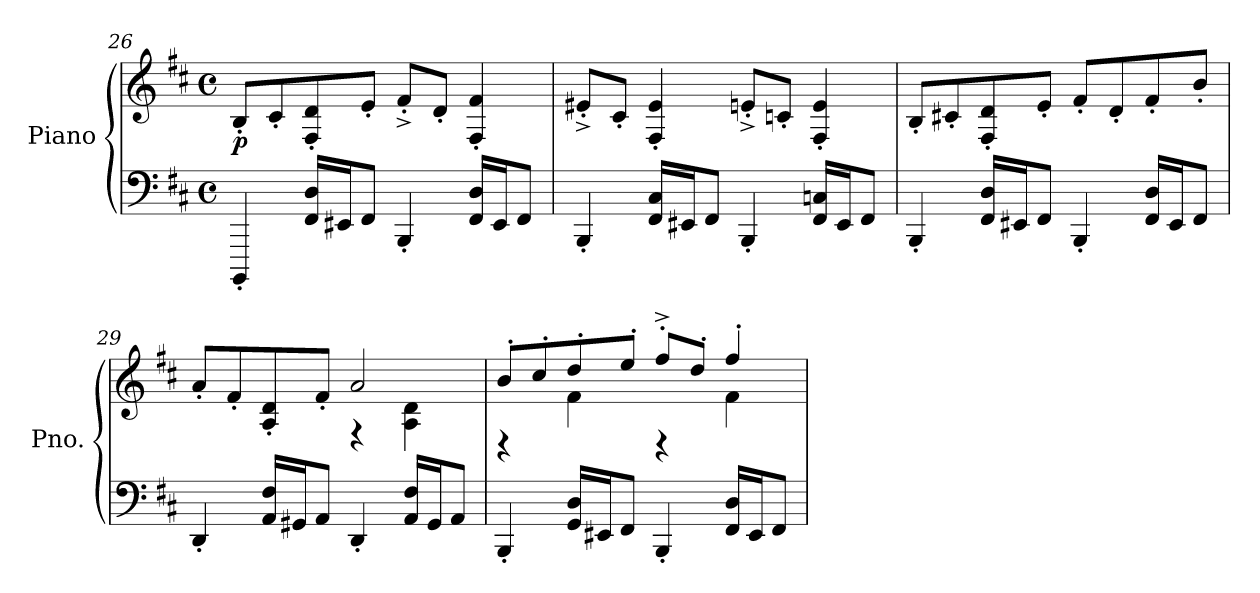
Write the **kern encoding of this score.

**kern	**kern	**dynam
*part1	*part1	*part1
*staff2	*staff1	*staff1/2
*I"Piano	*	*
*I'Pno.	*	*
*clefF4	*clefG2	*
*k[f#c#]	*k[f#c#]	*
*M4/4	*M4/4	*
*met(c)	*met(c)	*
=26	=26	=26
!	!	!LO:DY:b
4BBBB'/	8B'/L	p
.	8c#'/	.
16FF#/ 16D/LL	8F#/' 8d/'	.
16EE#X/J	.	.
8FF#/J	8e'/J	.
4BBB'/	8f#'^/L	.
.	8d'/J	.
16FF#/ 16D/LL	4F#/' 4f#/'	.
16EE#/J	.	.
8FF#/J	.	.
=27	=27	=27
4BBB'/	8e#X'^/L	.
.	8c#'/J	.
16FF#/< 16C#/<LL	4F#/' 4e#/'	.
16EE#X/J	.	.
8FF#/J	.	.
4BBB'/	8en'^/L	.
.	8cn'/J	.
16FF#/< 16Cn/<LL	4F#/' 4e/'	.
16EE#/J	.	.
8FF#/J	.	.
!!LO:LB:g=z
=28	=28	=28
4BBB'/	8B'/L	.
.	8c#X'/	.
16FF#/ 16D/LL	8F#/' 8d/'	.
16EE#X/J	.	.
8FF#/J	8e'/J	.
4BBB'/	8f#'/L	.
.	8d'/	.
16FF#/ 16D/LL	8f#'/	.
16EE#/J	.	.
8FF#/J	8b'/J	.
=29	=29	=29
*	*^	*
4DD'/	8a'/L	2ryy	.
.	8f#'/	.	.
16AA/< 16F#/<LL	8A/' 8d/'	.	.
16GG#X/J	.	.	.
8AA/J	8f#'/J	.	.
4DD'/	2a/	4rF	.
16AA/ 16F#/LL	.	4A\ 4d\	.
16GG#/J	.	.	.
8AA/J	.	.	.
=30	=30	=30	=30
4BBB'/	8b'/L	4rD	.
.	8cc#'/	.	.
16GG/ 16D/LL	8dd'/	4f#\	.
16EE#X/J	.	.	.
8FF#/J	8ee'/J	.	.
4BBB'/	8ff#'^/L	4rD	.
.	8dd'/J	.	.
16FF#/ 16D/LL	4ff#'/	4f#\	.
16EE#/J	.	.	.
8FF#/J	.	.	.
*	*v	*v	*
=	=	=
*-	*-	*-
